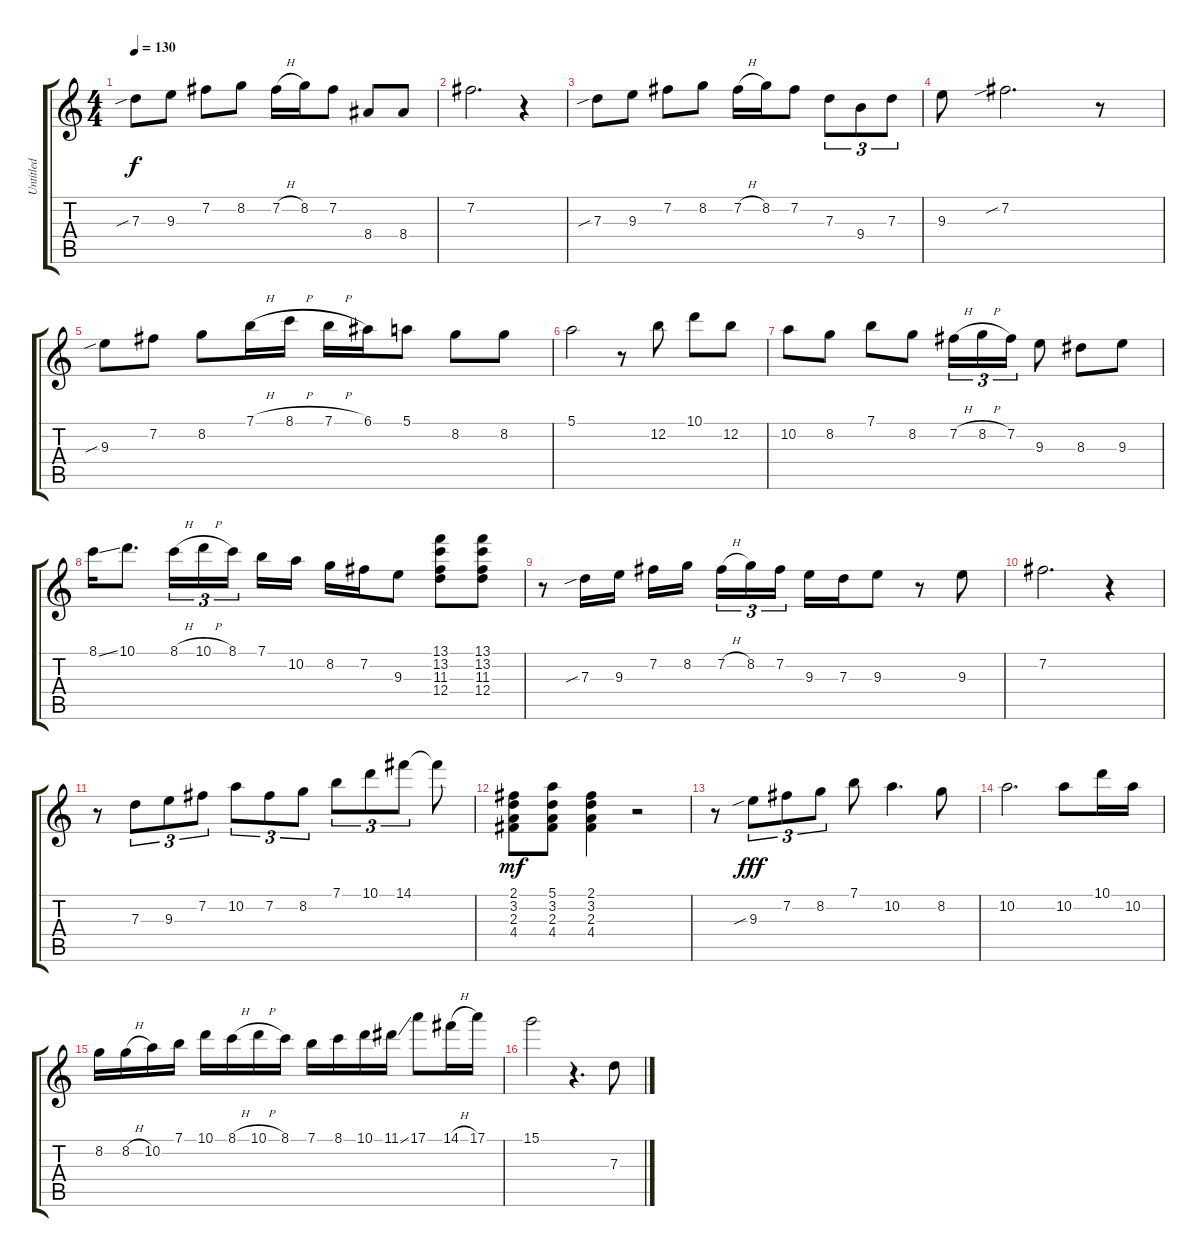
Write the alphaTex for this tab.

\track ("Untitled" "Untitled") {instrument acousticguitarnylon}
\staff {score tabs}
\tuning (E4 B3 G3 D3 A2 E2) {hide}
\ts (4 4)
\tempo 130
\clef g2
\ks c
7.3{sib}.8{dy f instrument acousticguitarnylon} 9.3.8 7.2.8 8.2.8 7.2{h}.16 8.2.16 7.2.8 8.4.8 8.4.8 |
7.2.2{d} r.4 |
7.3{sib}.8 9.3.8 7.2.8 8.2.8 7.2{h}.16 8.2.16 7.2.8 7.3.8{tu (3 2)} 9.4.8{tu (3 2)} 7.3.8{tu (3 2)} |
9.3.8 7.2{sib}.2{d} r.8 |
9.3{sib}.8 7.2.8 8.2.8 7.1{h}.16 8.1{h}.16 7.1{h}.16 6.1.16 5.1.8 8.2.8 8.2.8 |
5.1.2 r.8 12.2.8 10.1.8 12.2.8 |
10.2.8 8.2.8 7.1.8 8.2.8 7.2{h}.16{tu (3 2)} 8.2{h}.16{tu (3 2)} 7.2.16{tu (3 2)} 9.3.8 8.3.8 9.3.8 |
8.1{ss}.16 10.1.8{d} 8.1{h}.16{tu (3 2)} 10.1{h}.16{tu (3 2)} 8.1.16{tu (3 2) beam splitsecondary} 7.1.16 10.2.16 8.2.16 7.2.16 9.3.8 (13.1 13.2 11.3 12.4).8 (13.1 13.2 11.3 12.4).8 |
r.8 7.3{sib}.16 9.3.16 7.2.16 8.2.16{beam splitsecondary} 7.2{h}.16{tu (3 2)} 8.2.16{tu (3 2)} 7.2.16{tu (3 2)} 9.3.16 7.3.16 9.3.8 r.8 9.3.8 |
7.2.2{d} r.4 |
r.8 7.3.8{tu (3 2)} 9.3.8{tu (3 2)} 7.2.8{tu (3 2)} 10.2.8{tu (3 2)} 7.2.8{tu (3 2)} 8.2.8{tu (3 2)} 7.1.8{tu (3 2)} 10.1.8{tu (3 2)} 14.1.8{tu (3 2)} 14.1{t}.8 |
(2.1 3.2 2.3 4.4).8{dy mf} (5.1 3.2 2.3 4.4).8 (2.1 3.2 2.3 4.4).4 r.2 |
r.8 9.3{sib}.8{tu (3 2) dy fff} 7.2.8{tu (3 2)} 8.2.8{tu (3 2)} 7.1.8 10.2.4{d} 8.2.8 |
10.2.2{d} 10.2.8 10.1.16 10.2.16 |
8.2.16 8.2{h}.16 10.2.16 7.1.16 10.1.16 8.1{h}.16 10.1{h}.16 8.1.16 7.1.16 8.1.16 10.1.16 11.1{ss}.16 17.1.8 14.1{h}.16 17.1.16 |
15.1.2 r.4{d} 7.3.8
